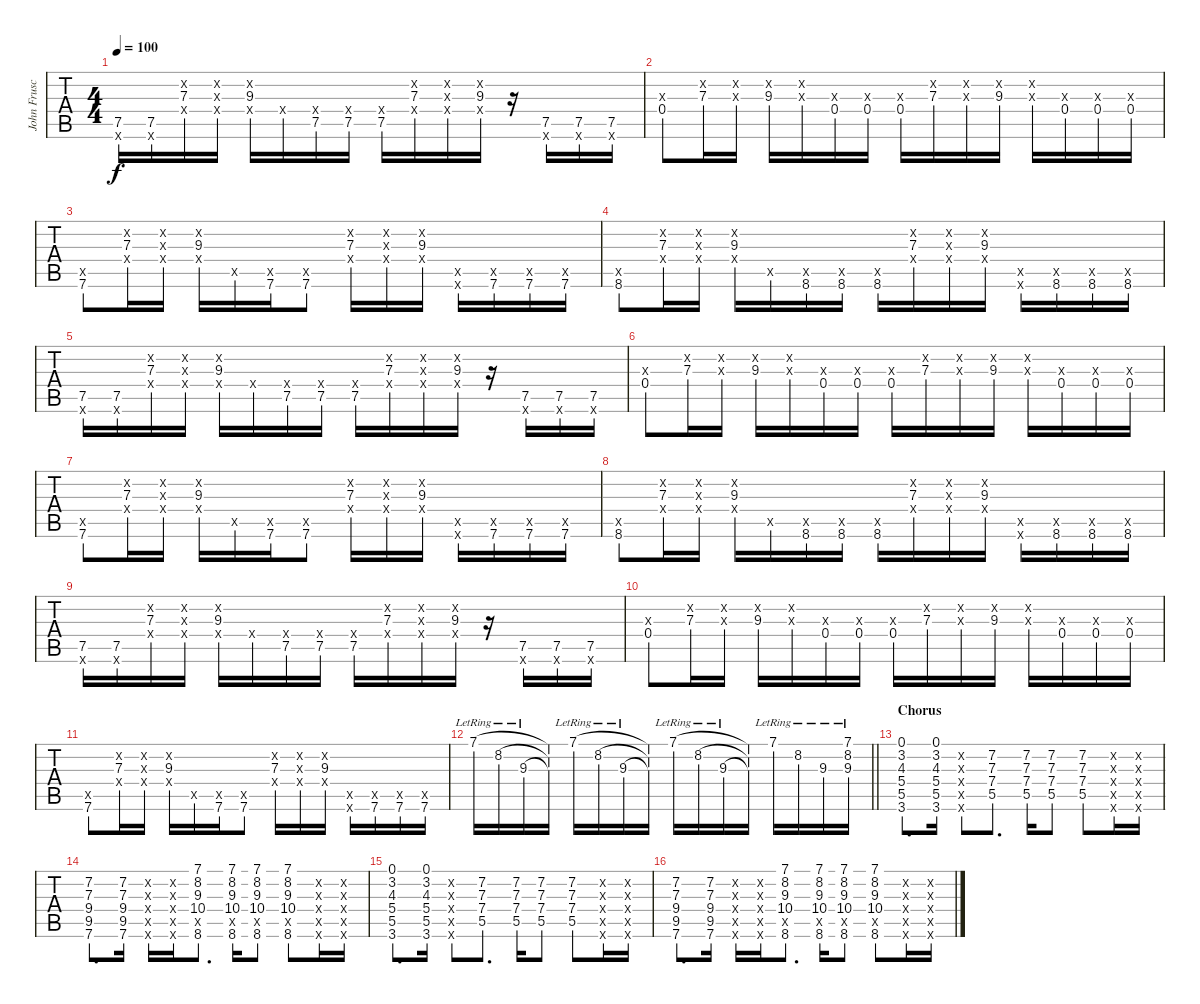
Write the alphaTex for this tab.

\track ("John Frusciante (Lead Guitar)" "John Frusc") {instrument electricguitarclean}
\staff {tabs}
\tuning (E4 B3 G3 D3 A2 E2) {hide}
\ts (4 4)
\tempo 100
\clef g2
\ks c
(7.5{lf 2} 0.6{x}).16{dy f} (7.5{lf 2} 0.6{x}).16 (0.2{x} 7.3{lf 3} 0.4{x}).16 (0.2{x} 0.3{x} 0.4{x}).16 (0.2{x} 9.3{lf 5} 0.4{x}).16 0.4{x}.16 (0.4{x} 7.5{lf 2}).16 (0.4{x} 7.5{lf 2}).16 (0.4{x} 7.5{lf 2}).16 (0.2{x} 7.3{lf 3} 0.4{x}).16 (0.2{x} 0.3{x} 0.4{x}).16 (0.2{x} 9.3{lf 5} 0.4{x}).16 r.16 (7.5{lf 2} 0.6{x}).16 (7.5{lf 2} 0.6{x}).16 (7.5{lf 2} 0.6{x}).16 |
(0.3{x} 0.4).8 (0.2{x} 7.3{lf 3}).16 (0.2{x} 0.3{x}).16 (0.2{x} 9.3{lf 5}).16 (0.2{x} 0.3{x}).16 (0.3{x} 0.4).16 (0.3{x} 0.4).16 (0.3{x} 0.4).16 (0.2{x} 7.3{lf 3}).16 (0.2{x} 0.3{x}).16 (0.2{x} 9.3{lf 5}).16 (0.2{x} 0.3{x}).16 (0.3{x} 0.4).16 (0.3{x} 0.4).16 (0.3{x} 0.4).16 |
(0.5{x} 7.6{lf 2}).8 (0.2{x} 7.3{lf 3} 0.4{x}).16 (0.2{x} 0.3{x} 0.4{x}).16 (0.2{x} 9.3{lf 5} 0.4{x}).16 0.5{x}.16 (0.5{x} 7.6{lf 2}).16 (0.5{x} 7.6{lf 2}).8 (0.2{x} 7.3{lf 3} 0.4{x}).16 (0.2{x} 0.3{x} 0.4{x}).16 (0.2{x} 9.3{lf 5} 0.4{x}).16 (0.5{x} 0.6{x}).16 (0.5{x} 7.6{lf 2}).16 (0.5{x} 7.6{lf 2}).16 (0.5{x} 7.6{lf 2}).16 |
(0.5{x} 8.6{lf 3}).8 (0.2{x} 7.3{lf 2} 0.4{x}).16 (0.2{x} 0.3{x} 0.4{x}).16 (0.2{x} 9.3{lf 4} 0.4{x}).16 0.5{x}.16 (0.5{x} 8.6{lf 3}).16 (0.5{x} 8.6{lf 3}).16 (0.5{x} 8.6{lf 3}).16 (0.2{x} 7.3{lf 2} 0.4{x}).16 (0.2{x} 0.3{x} 0.4{x}).16 (0.2{x} 9.3{lf 4} 0.4{x}).16 (0.5{x} 0.6{x}).16 (0.5{x} 8.6{lf 3}).16 (0.5{x} 8.6{lf 3}).16 (0.5{x} 8.6{lf 3}).16 |
(7.5{lf 2} 0.6{x}).16 (7.5{lf 2} 0.6{x}).16 (0.2{x} 7.3{lf 3} 0.4{x}).16 (0.2{x} 0.3{x} 0.4{x}).16 (0.2{x} 9.3{lf 5} 0.4{x}).16 0.4{x}.16 (0.4{x} 7.5{lf 2}).16 (0.4{x} 7.5{lf 2}).16 (0.4{x} 7.5{lf 2}).16 (0.2{x} 7.3{lf 3} 0.4{x}).16 (0.2{x} 0.3{x} 0.4{x}).16 (0.2{x} 9.3{lf 5} 0.4{x}).16 r.16 (7.5{lf 2} 0.6{x}).16 (7.5{lf 2} 0.6{x}).16 (7.5{lf 2} 0.6{x}).16 |
(0.3{x} 0.4).8 (0.2{x} 7.3{lf 3}).16 (0.2{x} 0.3{x}).16 (0.2{x} 9.3{lf 5}).16 (0.2{x} 0.3{x}).16 (0.3{x} 0.4).16 (0.3{x} 0.4).16 (0.3{x} 0.4).16 (0.2{x} 7.3{lf 3}).16 (0.2{x} 0.3{x}).16 (0.2{x} 9.3{lf 5}).16 (0.2{x} 0.3{x}).16 (0.3{x} 0.4).16 (0.3{x} 0.4).16 (0.3{x} 0.4).16 |
(0.5{x} 7.6{lf 2}).8 (0.2{x} 7.3{lf 3} 0.4{x}).16 (0.2{x} 0.3{x} 0.4{x}).16 (0.2{x} 9.3{lf 5} 0.4{x}).16 0.5{x}.16 (0.5{x} 7.6{lf 2}).16 (0.5{x} 7.6{lf 2}).8 (0.2{x} 7.3{lf 3} 0.4{x}).16 (0.2{x} 0.3{x} 0.4{x}).16 (0.2{x} 9.3{lf 5} 0.4{x}).16 (0.5{x} 0.6{x}).16 (0.5{x} 7.6{lf 2}).16 (0.5{x} 7.6{lf 2}).16 (0.5{x} 7.6{lf 2}).16 |
(0.5{x} 8.6{lf 3}).8 (0.2{x} 7.3{lf 2} 0.4{x}).16 (0.2{x} 0.3{x} 0.4{x}).16 (0.2{x} 9.3{lf 4} 0.4{x}).16 0.5{x}.16 (0.5{x} 8.6{lf 3}).16 (0.5{x} 8.6{lf 3}).16 (0.5{x} 8.6{lf 3}).16 (0.2{x} 7.3{lf 2} 0.4{x}).16 (0.2{x} 0.3{x} 0.4{x}).16 (0.2{x} 9.3{lf 4} 0.4{x}).16 (0.5{x} 0.6{x}).16 (0.5{x} 8.6{lf 3}).16 (0.5{x} 8.6{lf 3}).16 (0.5{x} 8.6{lf 3}).16 |
(7.5{lf 2} 0.6{x}).16 (7.5{lf 2} 0.6{x}).16 (0.2{x} 7.3{lf 3} 0.4{x}).16 (0.2{x} 0.3{x} 0.4{x}).16 (0.2{x} 9.3{lf 5} 0.4{x}).16 0.4{x}.16 (0.4{x} 7.5{lf 2}).16 (0.4{x} 7.5{lf 2}).16 (0.4{x} 7.5{lf 2}).16 (0.2{x} 7.3{lf 3} 0.4{x}).16 (0.2{x} 0.3{x} 0.4{x}).16 (0.2{x} 9.3{lf 5} 0.4{x}).16 r.16 (7.5{lf 2} 0.6{x}).16 (7.5{lf 2} 0.6{x}).16 (7.5{lf 2} 0.6{x}).16 |
(0.3{x} 0.4).8 (0.2{x} 7.3{lf 3}).16 (0.2{x} 0.3{x}).16 (0.2{x} 9.3{lf 5}).16 (0.2{x} 0.3{x}).16 (0.3{x} 0.4).16 (0.3{x} 0.4).16 (0.3{x} 0.4).16 (0.2{x} 7.3{lf 3}).16 (0.2{x} 0.3{x}).16 (0.2{x} 9.3{lf 5}).16 (0.2{x} 0.3{x}).16 (0.3{x} 0.4).16 (0.3{x} 0.4).16 (0.3{x} 0.4).16 |
(0.5{x} 7.6{lf 2}).8 (0.2{x} 7.3{lf 3} 0.4{x}).16 (0.2{x} 0.3{x} 0.4{x}).16 (0.2{x} 9.3{lf 5} 0.4{x}).16 0.5{x}.16 (0.5{x} 7.6{lf 2}).16 (0.5{x} 7.6{lf 2}).8 (0.2{x} 7.3{lf 3} 0.4{x}).16 (0.2{x} 0.3{x} 0.4{x}).16 (0.2{x} 9.3{lf 5} 0.4{x}).16 (0.5{x} 0.6{x}).16 (0.5{x} 7.6{lf 2}).16 (0.5{x} 7.6{lf 2}).16 (0.5{x} 7.6{lf 2}).16 |
\barLineRight lightlight
7.1{lr}.16 8.2{lr}.16 9.3{lr}.16 (7.1{t} 8.2{t} 9.3{t}).16 7.1{lr}.16 8.2{lr}.16 9.3{lr}.16 (7.1{t} 8.2{t} 9.3{t}).16 7.1{lr}.16 8.2{lr}.16 9.3{lr}.16 (7.1{t} 8.2{t} 9.3{t}).16 7.1{lr}.16 8.2{lr}.16 9.3{lr}.16 (7.1{lr} 8.2{lr} 9.3{lr}).16 |
\section ("" "Chorus")
(0.1 3.2 4.3 5.4 5.5 3.6).8{d} (0.1 3.2 4.3 5.4 5.5 3.6).16 (0.2{x} 0.3{x} 0.4{x} 0.5{x} 0.6{x}).8 (7.2 7.3 7.4 5.5).8{d} (7.2 7.3 7.4 5.5).16 (7.2 7.3 7.4 5.5).8 (7.2 7.3 7.4 5.5).8 (0.2{x} 0.3{x} 0.4{x} 0.5{x} 0.6{x}).16 (0.2{x} 0.3{x} 0.4{x} 0.5{x} 0.6{x}).16 |
(7.2 7.3 9.4 9.5 7.6).8{d} (7.2 7.3 9.4 9.5 7.6).16 (0.2{x} 0.3{x} 0.4{x} 0.5{x} 0.6{x}).16 (0.2{x} 0.3{x} 0.4{x} 0.5{x} 0.6{x}).16 (7.1 8.2 9.3 10.4 10.5{x} 8.6).8{d} (7.1 8.2 9.3 10.4 0.5{x} 8.6).16 (7.1 8.2 9.3 10.4 0.5{x} 8.6).8 (7.1 8.2 9.3 10.4 0.5{x} 8.6).8 (0.2{x} 0.3{x} 0.4{x} 0.5{x} 0.6{x}).16 (0.2{x} 0.3{x} 0.4{x} 0.5{x} 0.6{x}).16 |
(0.1 3.2 4.3 5.4 5.5 3.6).8{d} (0.1 3.2 4.3 5.4 5.5 3.6).16 (0.2{x} 0.3{x} 0.4{x} 0.5{x} 0.6{x}).8 (7.2 7.3 7.4 5.5).8{d} (7.2 7.3 7.4 5.5).16 (7.2 7.3 7.4 5.5).8 (7.2 7.3 7.4 5.5).8 (0.2{x} 0.3{x} 0.4{x} 0.5{x} 0.6{x}).16 (0.2{x} 0.3{x} 0.4{x} 0.5{x} 0.6{x}).16 |
(7.2 7.3 9.4 9.5 7.6).8{d} (7.2 7.3 9.4 9.5 7.6).16 (0.2{x} 0.3{x} 0.4{x} 0.5{x} 0.6{x}).16 (0.2{x} 0.3{x} 0.4{x} 0.5{x} 0.6{x}).16 (7.1 8.2 9.3 10.4 10.5{x} 8.6).8{d} (7.1 8.2 9.3 10.4 0.5{x} 8.6).16 (7.1 8.2 9.3 10.4 0.5{x} 8.6).8 (7.1 8.2 9.3 10.4 0.5{x} 8.6).8 (0.2{x} 0.3{x} 0.4{x} 0.5{x} 0.6{x}).16 (0.2{x} 0.3{x} 0.4{x} 0.5{x} 0.6{x}).16
